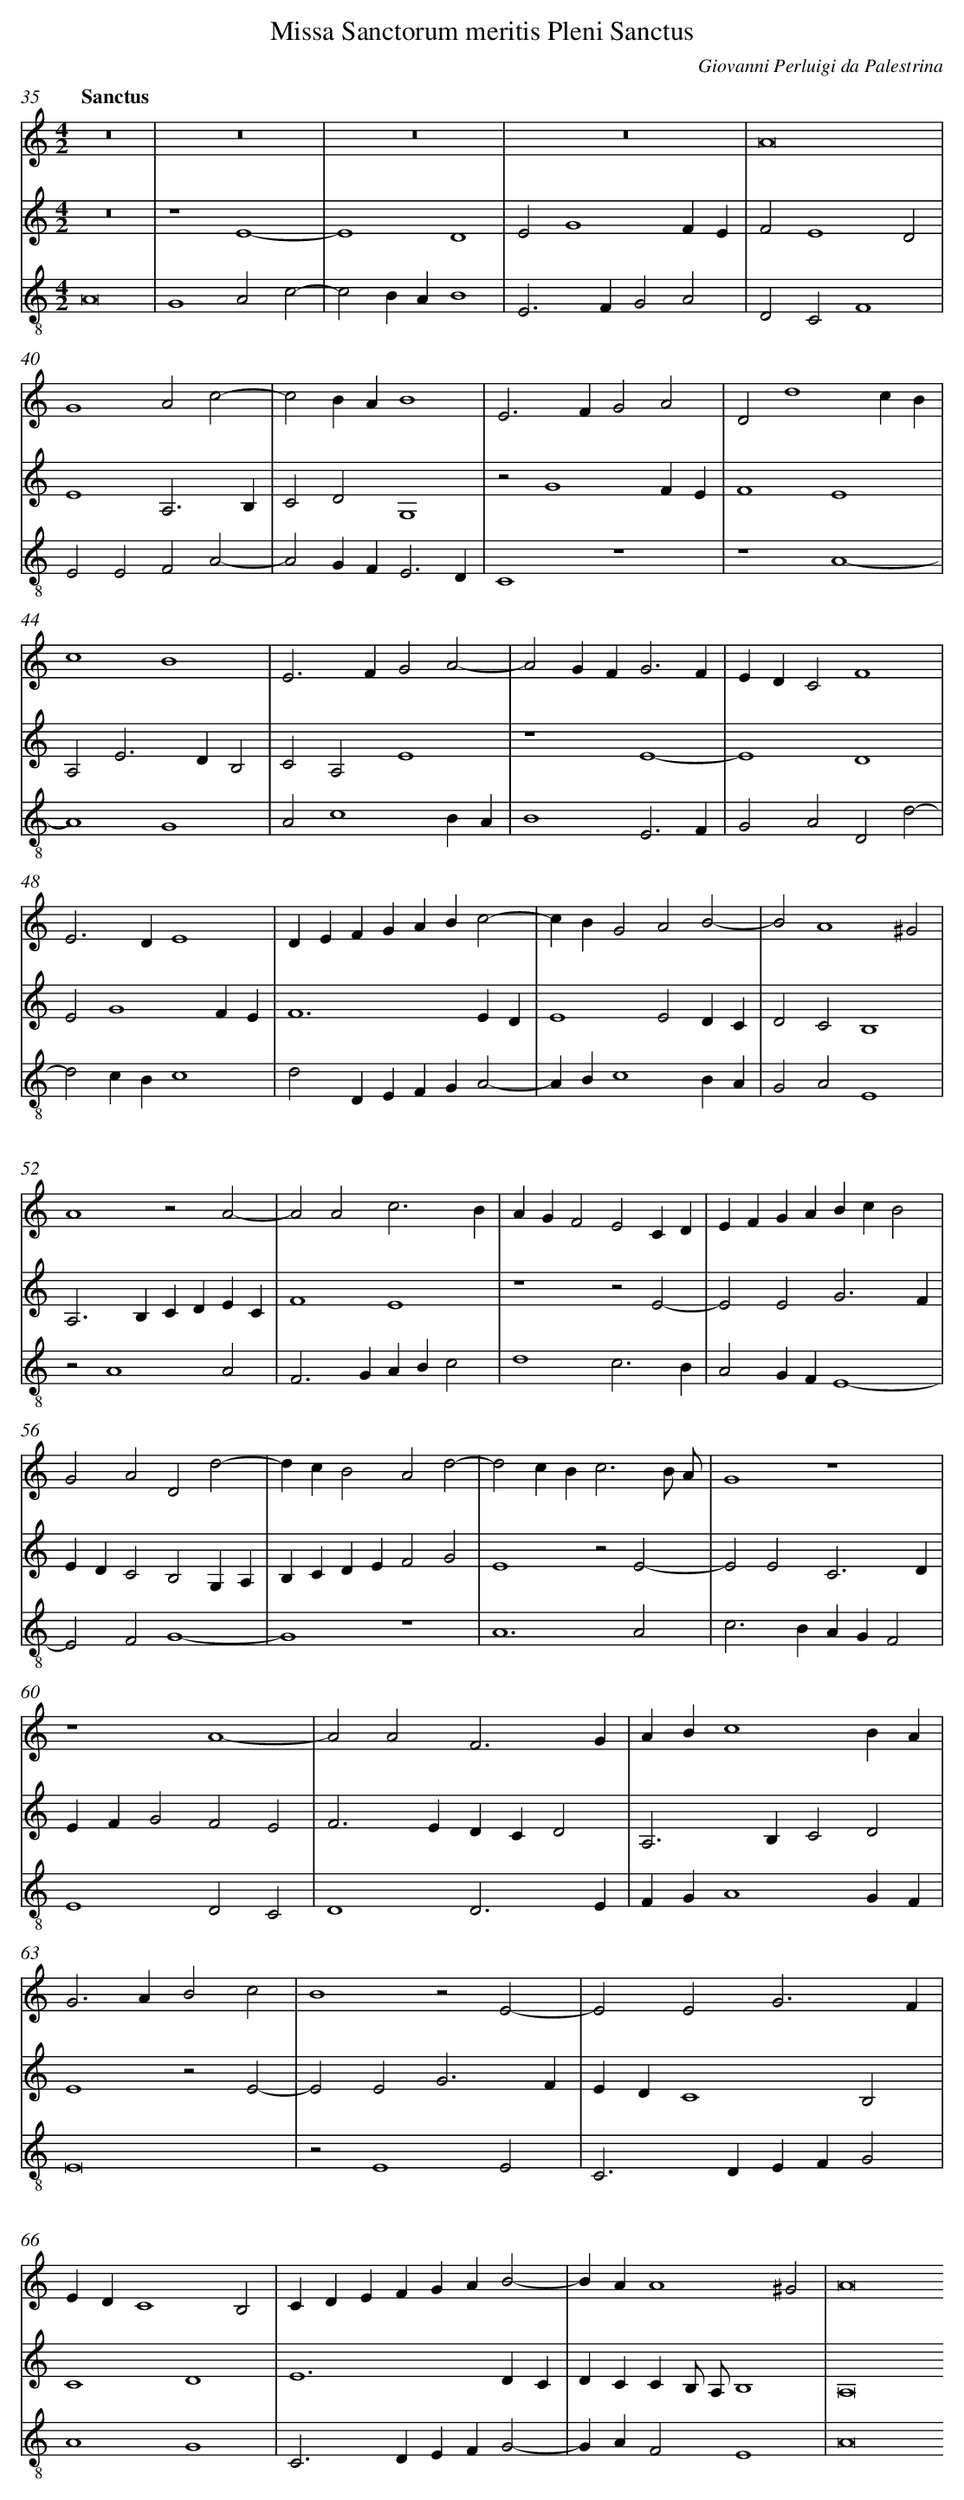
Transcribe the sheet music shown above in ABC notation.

X:1
T: Missa Sanctorum meritis Pleni Sanctus
C: Giovanni Perluigi da Palestrina
L: 1/4
M: 4/2
Q: "Sanctus"
V: 1 clef=treble
V: 2 clef=treble
V: 3 clef=treble-8
K: C
[V:1] z8 |
[V:2] z8 |
[V:3] A8 |
[V:1] z8 |
[V:2] z4E4- |
[V:3] G4A2c2- |
[V:1] z8 |
[V:2] E4D4 |
[V:3] c2BAB4 |
[V:1] z8 |
[V:2] E2G4FE |
[V:3] E2>F2G2A2 |
[V:1] A8 |
[V:2] F2E4D2 |
[V:3] D2C2F4 |
[V:1] G4A2c2- |
[V:2] E4A,3B, |
[V:3] E2E2F2A2- |
[V:1] c2BAB4 |
[V:2] C2D2G,4 |
[V:3] A2GF2<E2D |
[V:1] E2>F2G2A2 |
[V:2] z2G4FE |
[V:3] C4z4 |
[V:1] D2d4cB |
[V:2] F4E4 |
[V:3] z4A4- |
[V:1] c4B4 |
[V:2] A,2E2>D2B,2 |
[V:3] A4G4 |
[V:1] E2>F2G2A2- |
[V:2] C2A,2E4 |
[V:3] A2c4BA |
[V:1] A2GF2<G2F |
[V:2] z4E4- |
[V:3] B4E3F |
[V:1] EDC2F4 |
[V:2] E4D4 |
[V:3] G2A2D2d2- |
[V:1] E2>D2E4 |
[V:2] E2G4FE |
[V:3] d2cBc4 |
[V:1] DEFGABc2- |
[V:2] F6ED |
[V:3] d2DEFGA2- |
[V:1] cBG2A2B2- |
[V:2] E4E2DC |
[V:3] ABc4BA |
[V:1] B2A4^G2 |
[V:2] D2C2B,4 |
[V:3] G2A2E4 |
[V:1] A4z2A2- |
[V:2] A,2>B,2CDEC |
[V:3] z2A4A2 |
[V:1] A2A2c3B |
[V:2] F4E4 |
[V:3] F2>G2ABc2 |
[V:1] AGF2E2CD |
[V:2] z4z2E2- |
[V:3] d4c3B |
[V:1] EFGABcB2 |
[V:2] E2E2G3F |
[V:3] A2GFE4- |
[V:1] G2A2D2d2- |
[V:2] EDC2B,2G,A, |
[V:3] E2F2G4- |
[V:1] dcB2A2d2- |
[V:2] B,CDEF2G2 |
[V:3] G4z4 |
[V:1] d2cB2<c2B/ A/ |
[V:2] E4z2E2- |
[V:3] A6A2 |
[V:1] G4z4 |
[V:2] E2E2C3D |
[V:3] c2>B2AGF2 |
[V:1] z4A4- |
[V:2] EFG2F2E2 |
[V:3] E4D2C2 |
[V:1] A2A2F3G |
[V:2] F2>E2DCD2 |
[V:3] D4D3E |
[V:1] ABc4BA |
[V:2] A,2>B,2C2D2 |
[V:3] FGA4GF |
[V:1] G2>A2B2c2 |
[V:2] E4z2E2- |
[V:3] E8 |
[V:1] B4z2E2- |
[V:2] E2E2G3F |
[V:3] z2E4E2 |
[V:1] E2E2G3F |
[V:2] EDC4B,2 |
[V:3] C2>D2EFG2 |
[V:1] EDC4B,2 |
[V:2] C4D4 |
[V:3] A4G4 |
[V:1] CDEFGAB2- |
[V:2] E6DC |
[V:3] C2>D2EFG2- |
[V:1] BAA4^G2 |
[V:2] DCCB,/ A,/B,4 |
[V:3] GAF2E4 |
[V:1] A8
[V:2] A,8
[V:3] A8
